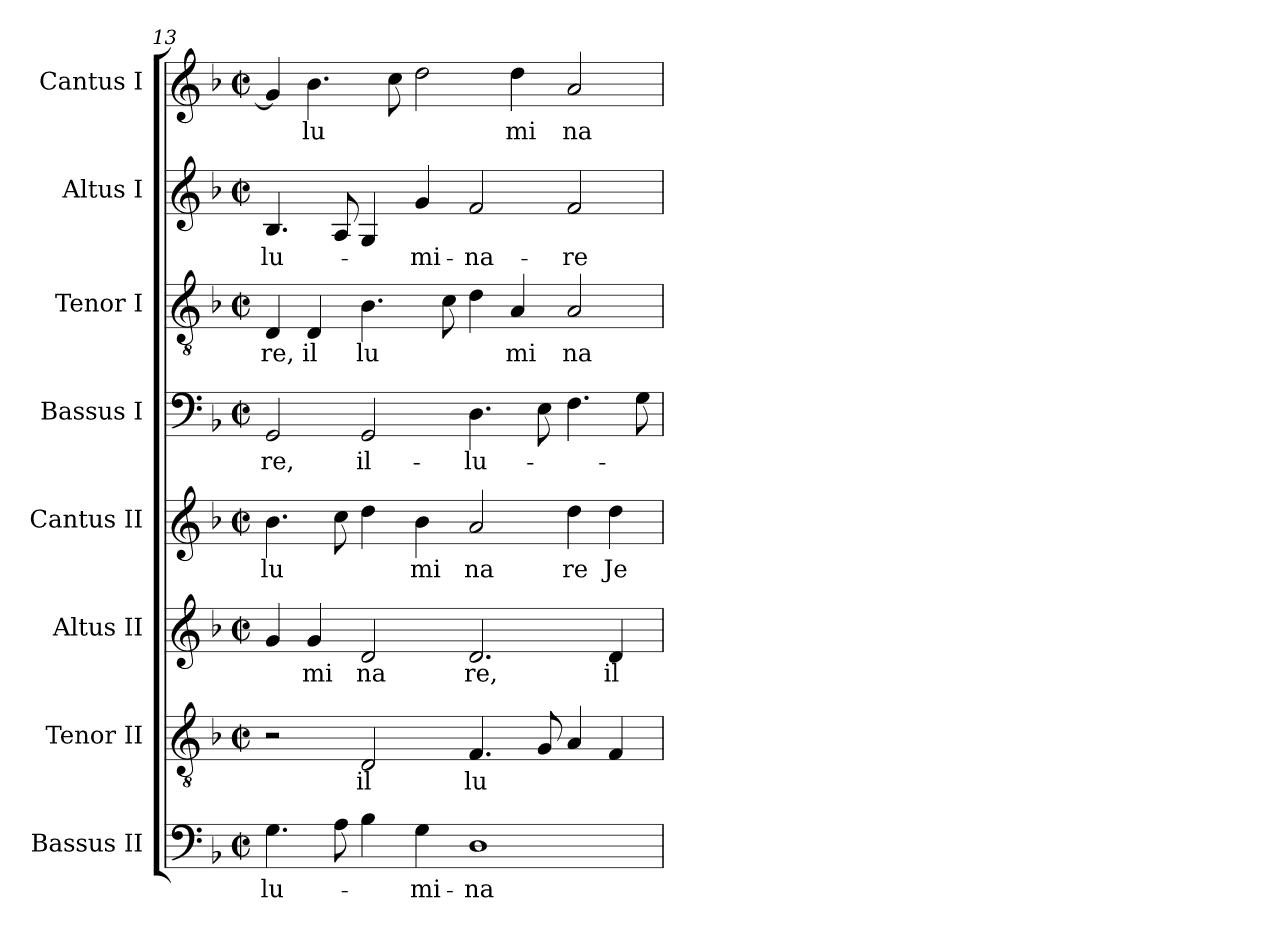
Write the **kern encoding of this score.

**kern	**text	**kern	**text	**kern	**text	**kern	**text	**kern	**text	**kern	**text	**kern	**text	**kern	**text
*part8	*part8	*part7	*part7	*part6	*part6	*part5	*part5	*part4	*part4	*part3	*part3	*part2	*part2	*part1	*part1
*staff8	*staff8	*staff7	*staff7	*staff6	*staff6	*staff5	*staff5	*staff4	*staff4	*staff3	*staff3	*staff2	*staff2	*staff1	*staff1
*I"Bassus II	*	*I"Tenor II	*	*I"Altus II	*	*I"Cantus II	*	*I"Bassus I	*	*I"Tenor I	*	*I"Altus I	*	*I"Cantus I	*
*clefF4	*	*clefGv2	*	*clefG2	*	*clefG2	*	*clefF4	*	*clefGv2	*	*clefG2	*	*clefG2	*
*k[b-]	*	*k[b-]	*	*k[b-]	*	*k[b-]	*	*k[b-]	*	*k[b-]	*	*k[b-]	*	*k[b-]	*
*F:	*	*F:	*	*F:	*	*F:	*	*F:	*	*F:	*	*F:	*	*F:	*
*M2/2	*	*M2/2	*	*M2/2	*	*M2/2	*	*M2/2	*	*M2/2	*	*M2/2	*	*M2/2	*
*met(c|)	*	*met(c|)	*	*met(c|)	*	*met(c|)	*	*met(c|)	*	*met(c|)	*	*met(c|)	*	*met(c|)	*
=13	=13	=13	=13	=13	=13	=13	=13	=13	=13	=13	=13	=13	=13	=13	=13
!	!LO:LY:b:cj	!	!	!	!	!	!LO:LY:b:cj	!	!LO:LY:b:cj	!	!LO:LY:b:cj	!	!LO:LY:b:cj	!	!
4.G\	-lu-	2r	.	4g/	.	4.b-\	lu	2GG/	-re,	4D/	re,	4.B-/	-lu-	4g/]	.
!	!	!	!	!	!LO:LY:b:cj	!	!	!	!	!	!LO:LY:b:cj	!	!	!	!LO:LY:b:cj
.	.	.	.	4g/	mi	.	.	.	.	4D/	il	.	.	4.b-\	lu
8A\	.	.	.	.	.	8cc\	.	.	.	.	.	8A/	.	.	.
!	!	!	!LO:LY:b:cj	!	!LO:LY:b:cj	!	!	!	!LO:LY:b:cj	!	!LO:LY:b:cj	!	!	!	!
4B-\	.	2D/	il	2d/	na	4dd\	.	2GG/	il-	4.B-\	lu	4G/	.	.	.
.	.	.	.	.	.	.	.	.	.	.	.	.	.	8cc\	.
!	!LO:LY:b:cj	!	!	!	!	!	!LO:LY:b:cj	!	!	!	!	!	!LO:LY:b:cj	!	!
4G\	-mi-	.	.	.	.	4b-\	mi	.	.	.	.	4g/	-mi-	2dd\	.
.	.	.	.	.	.	.	.	.	.	8c\	.	.	.	.	.
!	!LO:LY:b:cj	!	!LO:LY:b:cj	!	!LO:LY:b:cj	!	!LO:LY:b:cj	!	!LO:LY:b:cj	!	!	!	!LO:LY:b:cj	!	!
1D	-na-	4.F/	lu	2.d/	re,	2a/	na	4.D\	-lu-	4d\	.	2f/	-na-	.	.
!	!	!	!	!	!	!	!	!	!	!	!LO:LY:b:cj	!	!	!	!LO:LY:b:cj
.	.	.	.	.	.	.	.	.	.	4A/	mi	.	.	4dd\	mi
.	.	8G/	.	.	.	.	.	8E\	.	.	.	.	.	.	.
!	!	!	!	!	!	!	!LO:LY:b:cj	!	!	!	!LO:LY:b:cj	!	!LO:LY:b:cj	!	!LO:LY:b:cj
.	.	4A/	.	.	.	4dd\	re	4.F\	.	2A/	na	2f/	-re	2a/	na
!	!	!	!	!	!LO:LY:b:cj	!	!LO:LY:b:cj	!	!	!	!	!	!	!	!
.	.	4F/	.	4d/	il	4dd\	Je	.	.	.	.	.	.	.	.
.	.	.	.	.	.	.	.	8G\	.	.	.	.	.	.	.
=	=	=	=	=	=	=	=	=	=	=	=	=	=	=	=
*-	*-	*-	*-	*-	*-	*-	*-	*-	*-	*-	*-	*-	*-	*-	*-
